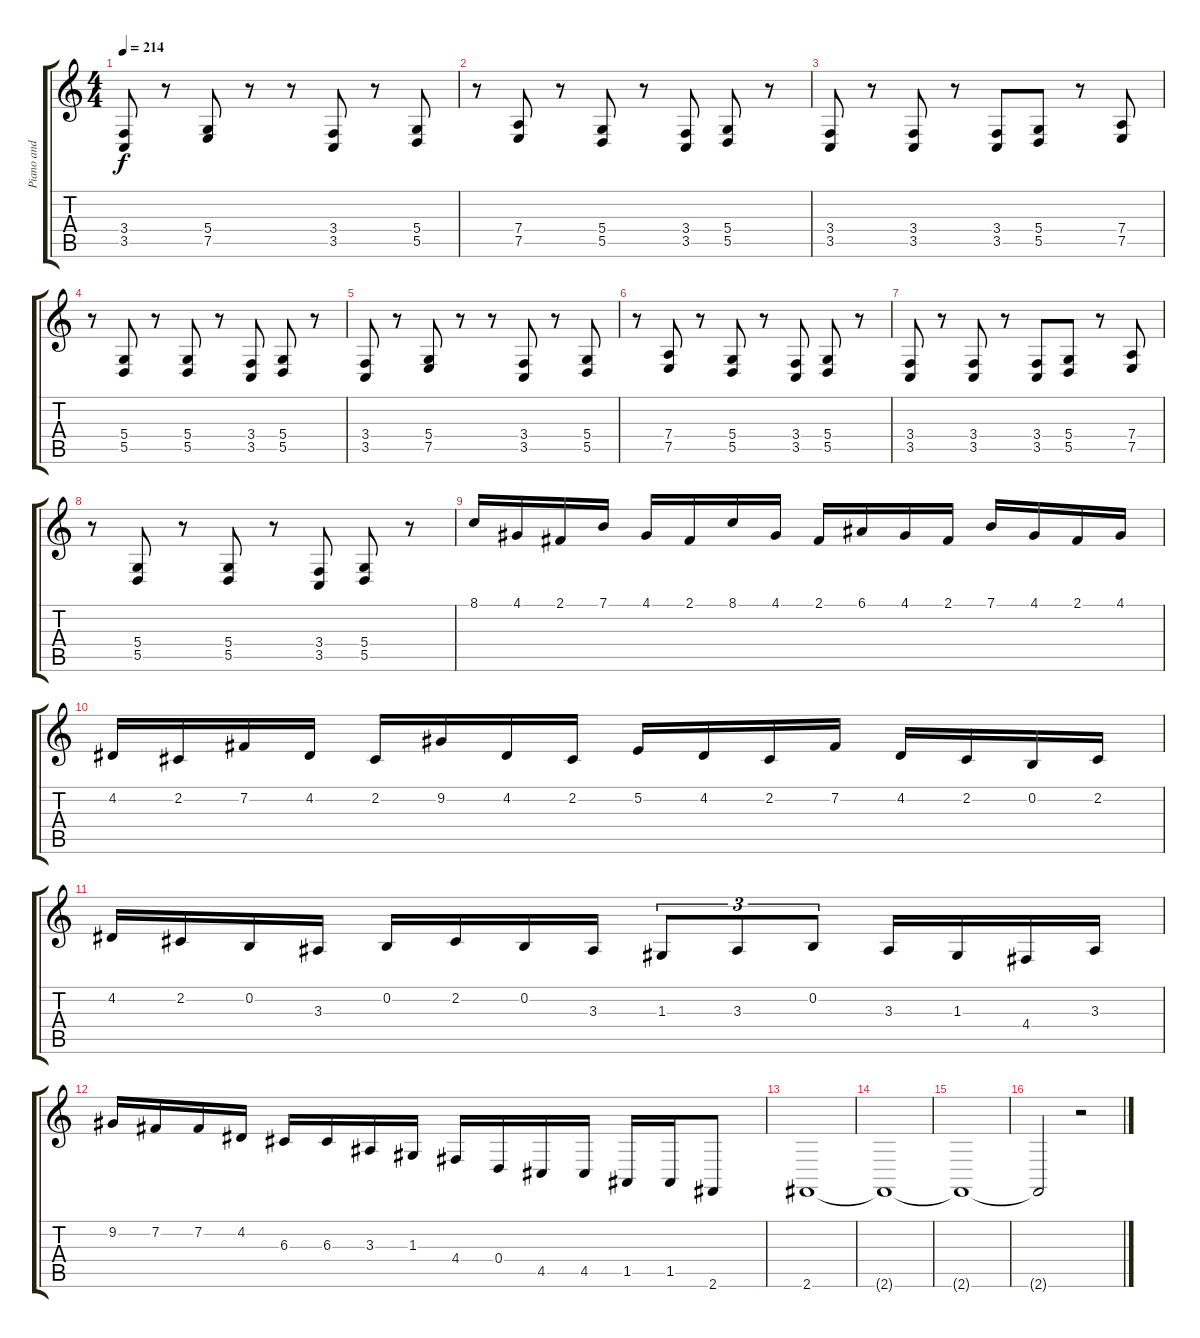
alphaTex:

\track ("Piano and Keyboards" "Piano and ") {instrument acousticgrandpiano}
\staff {score tabs}
\tuning (E4 B3 G3 D3 A2 E2) {hide}
\ts (4 4)
\tempo 214
\clef g2
\ks c
(3.4 3.5).8{dy f instrument acousticgrandpiano} r.8 (5.4 7.5).8 r.8 r.8 (3.4 3.5).8 r.8 (5.4 5.5).8 |
r.8 (7.4 7.5).8 r.8 (5.4 5.5).8 r.8 (3.4 3.5).8 (5.4 5.5).8 r.8 |
(3.4 3.5).8 r.8 (3.4 3.5).8 r.8 (3.4 3.5).8 (5.4 5.5).8 r.8 (7.4 7.5).8 |
r.8 (5.4 5.5).8 r.8 (5.4 5.5).8 r.8 (3.4 3.5).8 (5.4 5.5).8 r.8 |
(3.4 3.5).8{instrument acousticgrandpiano} r.8 (5.4 7.5).8 r.8 r.8 (3.4 3.5).8 r.8 (5.4 5.5).8 |
r.8 (7.4 7.5).8 r.8 (5.4 5.5).8 r.8 (3.4 3.5).8 (5.4 5.5).8 r.8 |
(3.4 3.5).8 r.8 (3.4 3.5).8 r.8 (3.4 3.5).8 (5.4 5.5).8 r.8 (7.4 7.5).8 |
r.8 (5.4 5.5).8 r.8 (5.4 5.5).8 r.8 (3.4 3.5).8 (5.4 5.5).8 r.8 |
8.1.16 4.1.16 2.1.16 7.1.16 4.1.16 2.1.16 8.1.16 4.1.16 2.1.16 6.1.16 4.1.16 2.1.16 7.1.16 4.1.16 2.1.16 4.1.16 |
4.2.16 2.2.16 7.2.16 4.2.16 2.2.16 9.2.16 4.2.16 2.2.16 5.2.16 4.2.16 2.2.16 7.2.16 4.2.16 2.2.16 0.2.16 2.2.16 |
4.2.16 2.2.16 0.2.16 3.3.16 0.2.16 2.2.16 0.2.16 3.3.16 1.3.8{tu (3 2)} 3.3.8{tu (3 2)} 0.2.8{tu (3 2)} 3.3.16 1.3.16 4.4.16 3.3.16 |
9.2.16 7.2.16 7.2.16 4.2.16 6.3.16 6.3.16 3.3.16 1.3.16 4.4.16 0.4.16 4.5.16 4.5.16 1.5.16 1.5.16 2.6.8 |
2.6.1 |
2.6{t}.1 |
2.6{t}.1 |
2.6{t}.2 r.2
